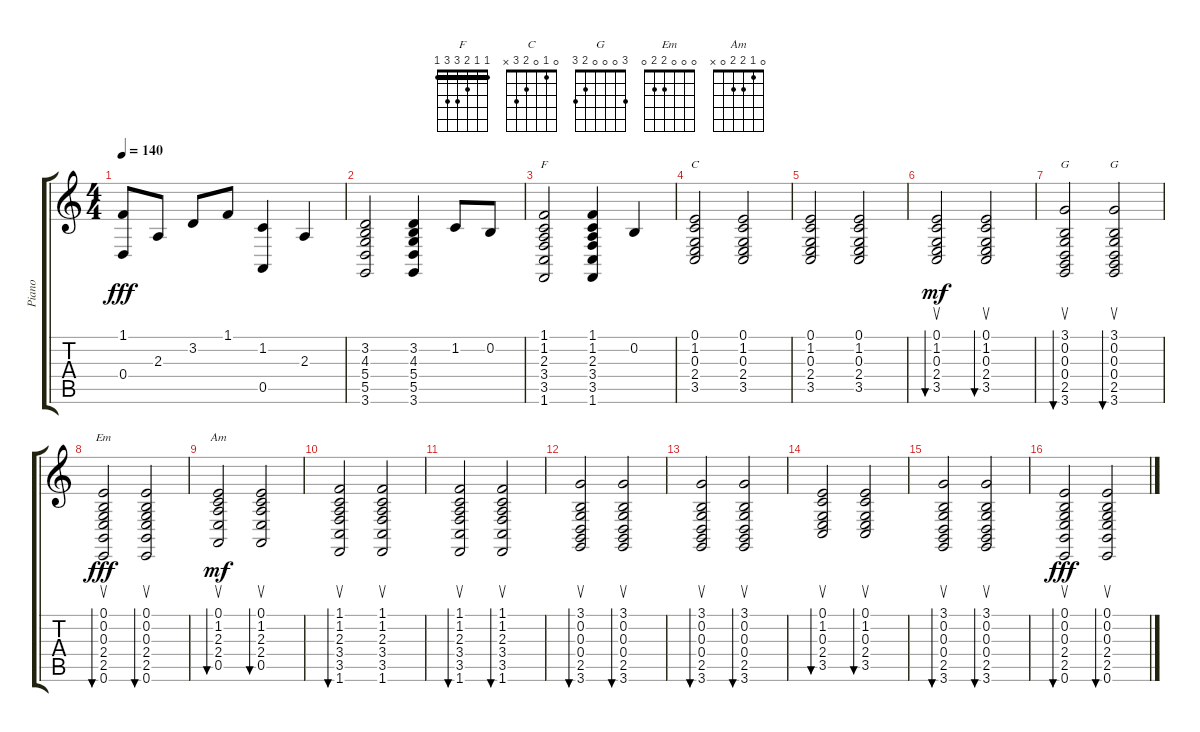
\track ("Piano" "Piano") {instrument brightacousticpiano}
\staff {score tabs}
\tuning (E4 B3 G3 D3 A2 E2) {hide}
\chord ("F" 1 1 2 3 3 1) {barre 1}
\chord ("C" 0 1 0 2 3 x)
\chord ("G" x x x x x x)
\chord ("G" 3 0 0 0 2 3)
\chord ("Em" 0 0 0 2 2 0)
\chord ("Am" 0 1 2 2 0 x)
\ts (4 4)
\tempo 140
\clef g2
\ks c
(1.1 0.4).8{txt "" dy fff instrument brightacousticpiano} 2.3.8 3.2.8 1.1.8 (1.2 0.5).4 2.3.4 |
(3.2 4.3 5.4 5.5 3.6).2 (3.2 4.3 5.4 5.5 3.6).4 1.2.8 0.2.8 |
(1.1 1.2 2.3 3.4 3.5 1.6).2{ch "F"} (1.1 1.2 2.3 3.4 3.5 1.6).4 0.2.4 |
(0.1 1.2 0.3 2.4 3.5).2{ch "C"} (0.1 1.2 0.3 2.4 3.5).2 |
(0.1 1.2 0.3 2.4 3.5).2 (0.1 1.2 0.3 2.4 3.5).2 |
(0.1 1.2 0.3 2.4 3.5).2{su bu 30 dy mf} (0.1 1.2 0.3 2.4 3.5).2{su bu 30} |
(3.1 0.2 0.3 0.4 2.5 3.6).2{su bu 30 ch "G"} (3.1 0.2 0.3 0.4 2.5 3.6).2{su bu 30 ch "G"} |
(0.1 0.2 0.3 2.4 2.5 0.6).2{su bu 30 ch "Em" dy fff} (0.1 0.2 0.3 2.4 2.5 0.6).2{su bu 30} |
(0.1 1.2 2.3 2.4 0.5).2{su bu 30 ch "Am" dy mf} (0.1 1.2 2.3 2.4 0.5).2{su bu 30} |
(1.1 1.2 2.3 3.4 3.5 1.6).2{su bu 30} (1.1 1.2 2.3 3.4 3.5 1.6).2{su} |
(1.1 1.2 2.3 3.4 3.5 1.6).2{su bu 30} (1.1 1.2 2.3 3.4 3.5 1.6).2{su bu 30} |
(3.1 0.2 0.3 0.4 2.5 3.6).2{su bu 30} (3.1 0.2 0.3 0.4 2.5 3.6).2{su bu 30} |
(3.1 0.2 0.3 0.4 2.5 3.6).2{su bu 30} (3.1 0.2 0.3 0.4 2.5 3.6).2{su bu 30} |
(0.1 1.2 0.3 2.4 3.5).2{su bu 30} (0.1 1.2 0.3 2.4 3.5).2{su bu 30} |
(3.1 0.2 0.3 0.4 2.5 3.6).2{su bu 30} (3.1 0.2 0.3 0.4 2.5 3.6).2{su bu 30} |
(0.1 0.2 0.3 2.4 2.5 0.6).2{su bu 30 dy fff} (0.1 0.2 0.3 2.4 2.5 0.6).2{su bu 30}
